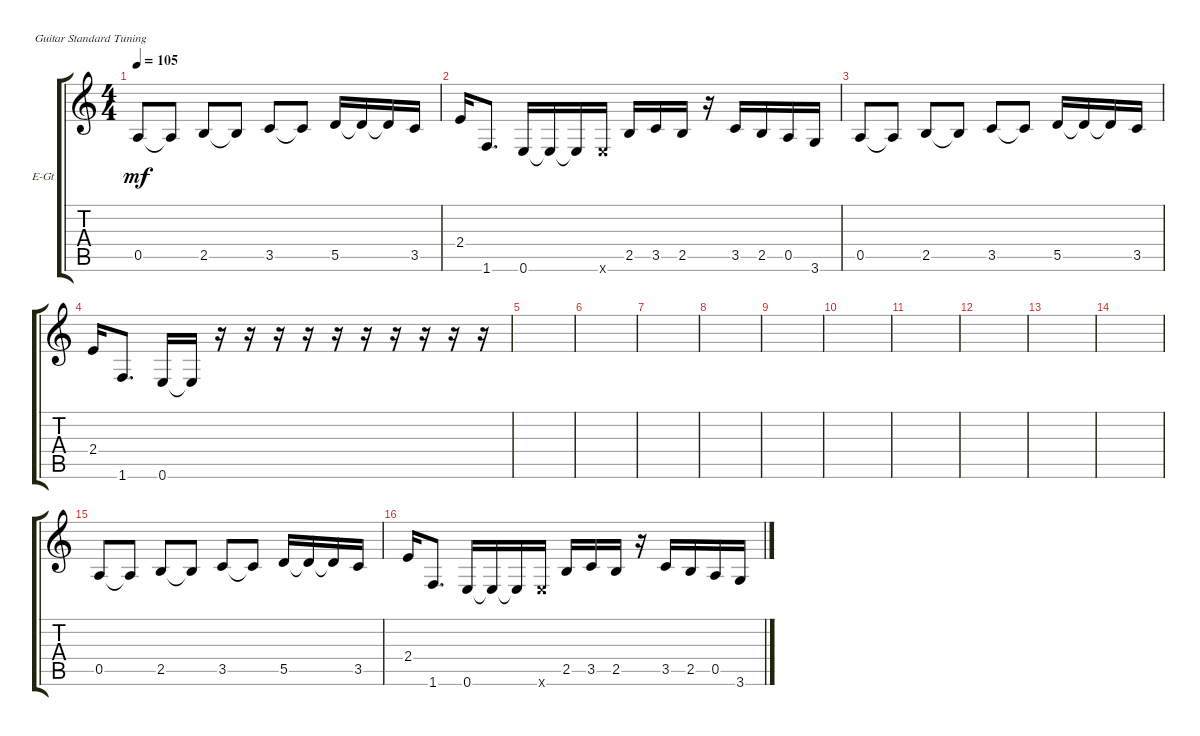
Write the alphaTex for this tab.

\defaultSystemsLayout 4
\bracketExtendMode groupsimilarinstruments
\firstSystemTrackNameOrientation horizontal
\otherSystemsTrackNameOrientation horizontal
\track ("Al Di Electric" "E-Gt") {instrument overdrivenguitar}
\staff {score tabs}
\tuning (E4 B3 G3 D3 A2 E2)
\ts (4 4)
\tempo 105
\clef g2
\ks c
0.5.8{dy mf} 0.5{t}.8 2.5.8 2.5{t}.8 3.5.8 3.5{t}.8 5.5.16 5.5{t}.16 5.5{t}.16 3.5.16 |
2.4.16 1.6.8{d} 0.6.16 0.6{t}.16 0.6{t}.16 0.6{x}.16 2.5.16 3.5.16 2.5.16 r.16 3.5.16 2.5.16 0.5.16 3.6.16 |
0.5.8 0.5{t}.8 2.5.8 2.5{t}.8 3.5.8 3.5{t}.8 5.5.16 5.5{t}.16 5.5{t}.16 3.5.16 |
2.4.16 1.6.8{d} 0.6.16 0.6{t}.16 r.16 r.16 r.16 r.16 r.16 r.16 r.16 r.16 r.16 r.16 |
|
|
|
|
|
|
|
|
|
|
0.5.8 0.5{t}.8 2.5.8 2.5{t}.8 3.5.8 3.5{t}.8 5.5.16 5.5{t}.16 5.5{t}.16 3.5.16 |
2.4.16 1.6.8{d} 0.6.16 0.6{t}.16 0.6{t}.16 0.6{x}.16 2.5.16 3.5.16 2.5.16 r.16 3.5.16 2.5.16 0.5.16 3.6.16
